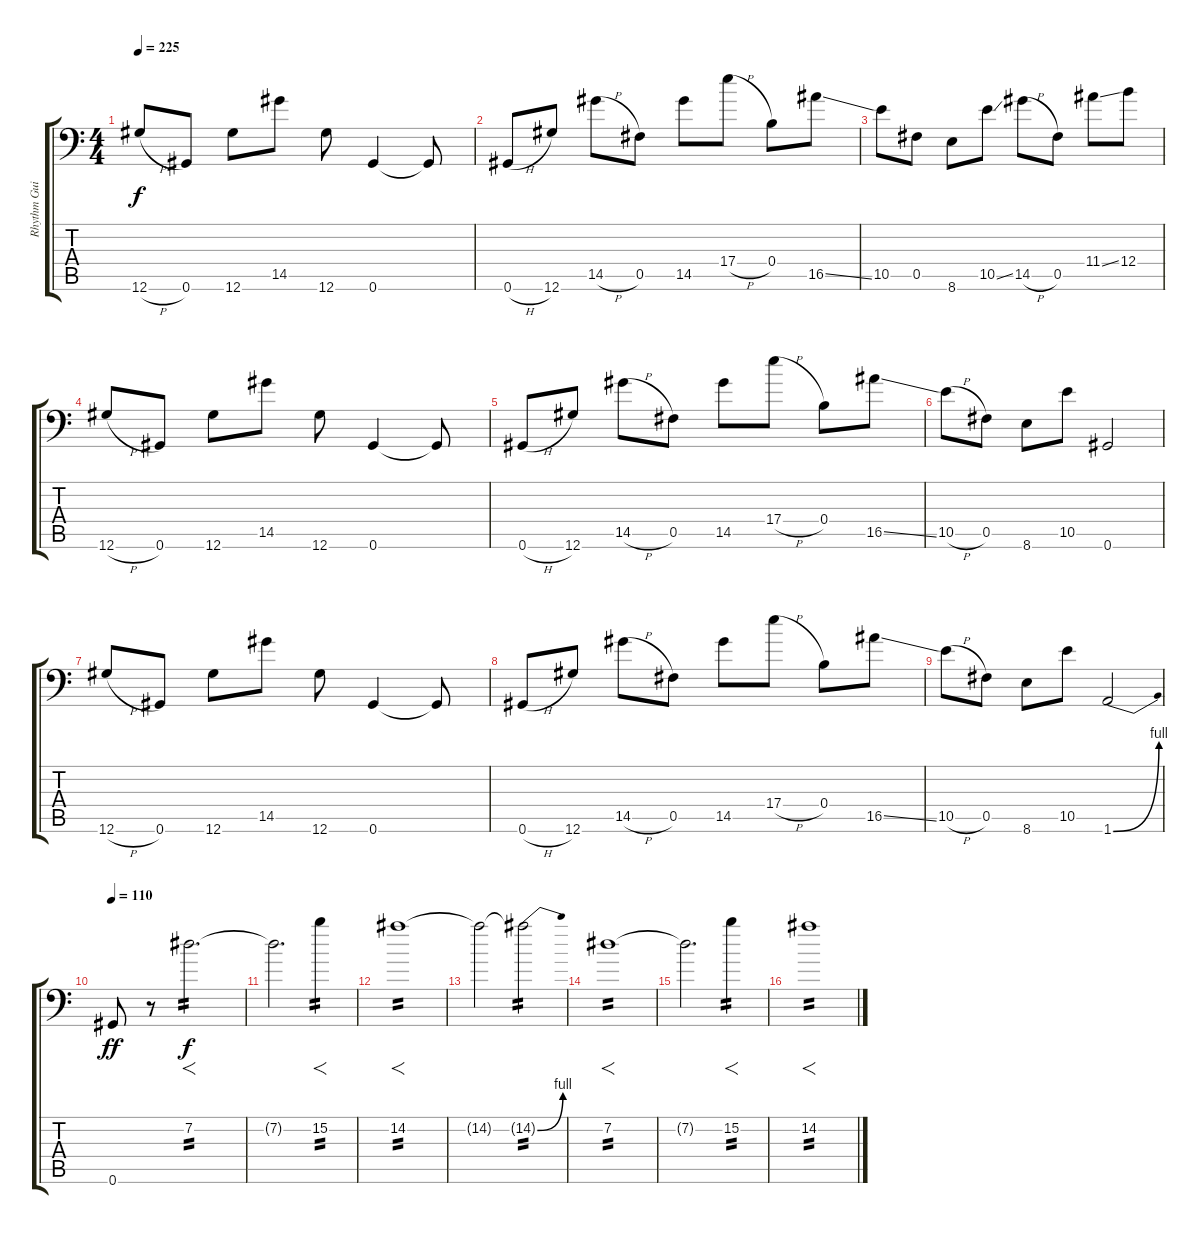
\track ("Rhythm Guitar" "Rhythm Gui") {instrument distortionguitar}
\staff {score tabs}
\tuning (Db4 Ab3 E3 B2 Gb2 Ab1) {hide}
\ts (4 4)
\tempo 225
\clef f4
\ks c
12.6{h}.8{dy f} 0.6.8 12.6.8 14.5.8 12.6.8 0.6.4 0.6{t}.8 |
0.6{h}.8 12.6.8 14.5{h}.8 0.5.8 14.5.8 17.4{h}.8 0.4.8 16.5{ss}.8 |
10.5.8 0.5.8 8.6.8 10.5{ss}.8 14.5{h}.8 0.5.8 11.4{ss}.8 12.4.8 |
12.6{h}.8 0.6.8 12.6.8 14.5.8 12.6.8 0.6.4 0.6{t}.8 |
0.6{h}.8 12.6.8 14.5{h}.8 0.5.8 14.5.8 17.4{h}.8 0.4.8 16.5{ss}.8 |
10.5{h}.8 0.5.8 8.6.8 10.5.8 0.6.2 |
12.6{h}.8 0.6.8 12.6.8 14.5.8 12.6.8 0.6.4 0.6{t}.8 |
0.6{h}.8 12.6.8 14.5{h}.8 0.5.8 14.5.8 17.4{h}.8 0.4.8 16.5{ss}.8 |
10.5{h}.8 0.5.8 8.6.8 10.5.8 1.6{be (bend 0 0 60 4)}.2 |
\tempo 110
0.6.8{dy ff} r.8 7.2.2{f d tp 2 dy f} |
7.2{t}.2{d} 15.2.4{f tp 2} |
14.2.1{f tp 2} |
14.2{t}.2 14.2{be (bend 0 0 60 4) t}.2{tp 2} |
7.2.1{f tp 2} |
7.2{t}.2{d} 15.2.4{f tp 2} |
14.2.1{f tp 2}
